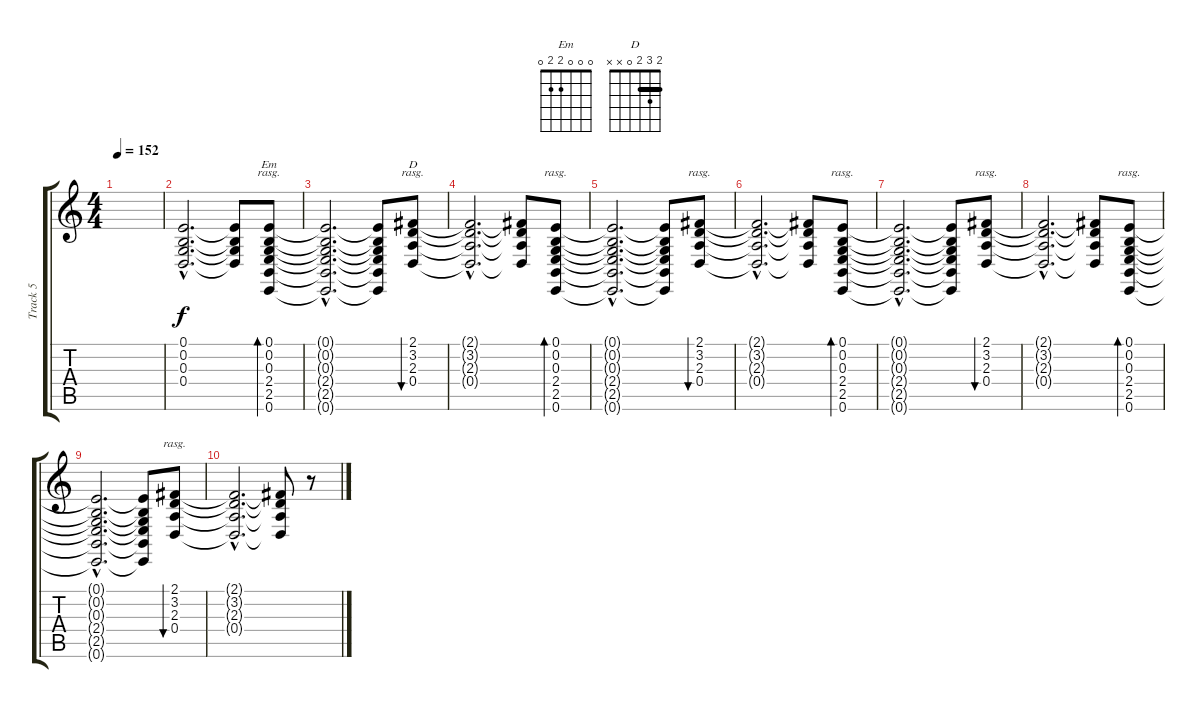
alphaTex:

\track ("Track 5" "Track 5") {instrument musicbox}
\staff {score tabs}
\tuning (E4 B3 G3 D3 A2 E2) {hide}
\chord ("Em" 0 0 0 2 2 0)
\chord ("D" 2 3 2 0 x x) {barre 2}
\ts (4 4)
\tempo 152
\clef g2
\ks c
|
(0.1{hac} 0.2{hac} 0.3{hac} 0.4{hac}).2{d} (0.1{t} 0.2{t} 0.3{t} 0.4{t}).8 (0.1 0.2 0.3 2.4 2.5 0.6).8{bd 240 ch "Em" rasg ii} |
(0.1{hac t} 0.2{hac t} 0.3{hac t} 2.4{hac t} 2.5{hac t} 0.6{hac t}).2{d} (0.1{t} 0.2{t} 0.3{t} 2.4{t} 2.5{t} 0.6{t}).8 (2.1 3.2 2.3 0.4).8{bu 240 ch "D" rasg ii} |
(2.1{hac t} 3.2{hac t} 2.3{hac t} 0.4{hac t}).2{d} (2.1{t} 3.2{t} 2.3{t} 0.4{t}).8 (0.1 0.2 0.3 2.4 2.5 0.6).8{bd 240 rasg ii} |
(0.1{hac t} 0.2{hac t} 0.3{hac t} 2.4{hac t} 2.5{hac t} 0.6{hac t}).2{d} (0.1{t} 0.2{t} 0.3{t} 2.4{t} 2.5{t} 0.6{t}).8 (2.1 3.2 2.3 0.4).8{bu 240 rasg ii} |
(2.1{hac t} 3.2{hac t} 2.3{hac t} 0.4{hac t}).2{d} (2.1{t} 3.2{t} 2.3{t} 0.4{t}).8 (0.1 0.2 0.3 2.4 2.5 0.6).8{bd 240 rasg ii} |
(0.1{hac t} 0.2{hac t} 0.3{hac t} 2.4{hac t} 2.5{hac t} 0.6{hac t}).2{d} (0.1{t} 0.2{t} 0.3{t} 2.4{t} 2.5{t} 0.6{t}).8 (2.1 3.2 2.3 0.4).8{bu 240 rasg ii} |
(2.1{hac t} 3.2{hac t} 2.3{hac t} 0.4{hac t}).2{d} (2.1{t} 3.2{t} 2.3{t} 0.4{t}).8 (0.1 0.2 0.3 2.4 2.5 0.6).8{bd 240 rasg ii} |
(0.1{hac t} 0.2{hac t} 0.3{hac t} 2.4{hac t} 2.5{hac t} 0.6{hac t}).2{d} (0.1{t} 0.2{t} 0.3{t} 2.4{t} 2.5{t} 0.6{t}).8 (2.1 3.2 2.3 0.4).8{bu 240 rasg ii} |
(2.1{hac t} 3.2{hac t} 2.3{hac t} 0.4{hac t}).2{d} (2.1{t} 3.2{t} 2.3{t} 0.4{t}).8 r.8
